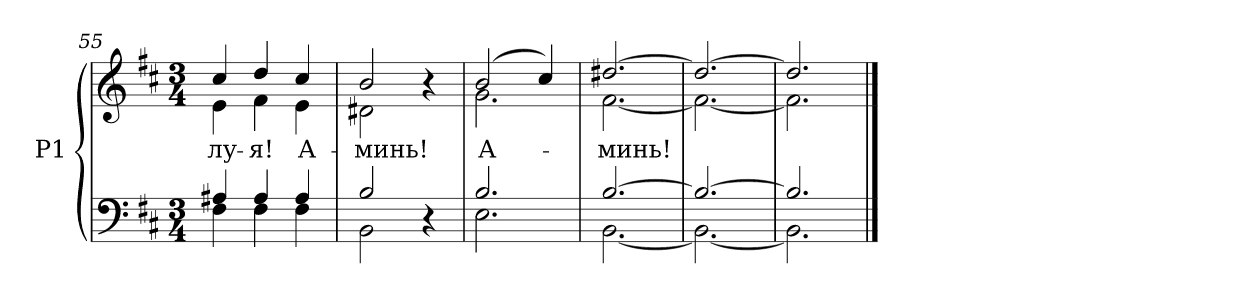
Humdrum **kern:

**kern	**kern	**text
*part1	*part1	*part1
*staff2	*staff1	*staff1
*I"P1	*	*
*clefF4	*clefG2	*
*k[f#c#]	*k[f#c#]	*
*D:	*D:	*
*M3/4	*M3/4	*
=55	=55	=55
*^	*	*
!	!	!	!LO:LY:b:color=#000000
*	*	*^	*
4A#Xi/	4F#i\	4cc#i/	4ei\	-лу-
!	!	!	!	!LO:LY:b:color=#000000
4A#i/	4F#i\	4ddi/	4f#i\	-я!
!	!	!	!	!LO:LY:b:color=#000000
4A#i/	4F#i\	4cc#i/	4ei\	А-
=56	=56	=56	=56	=56
!	!	!	!	!LO:LY:b:color=#000000
2Bi/	2BBi\	2bi/	2d#Xi\	-минь!
4r	4ryy	4r	4ryy	.
=57	=57	=57	=57	=57
!	!	!	!	!LO:LY:b:color=#000000
2.Bi/	2.Ei\	(2bi/	2.gi\	А-
.	.	4cc#i/)	.	.
=58	=58	=58	=58	=58
!	!	!	!	!LO:LY:b:color=#000000
[>2.Bi/	[<2.BBi\	[>2.dd#Xi/	[<2.f#i\	-минь!
=59	=59	=59	=59	=59
2.Bi/_>	2.BBi\_<	2.dd#i/_>	2.f#i\_<	.
=60	=60	=60	=60	=60
2.Bi/]	2.BBi\]	2.dd#i/]	2.f#i\]	.
*v	*v	*	*	*
*	*v	*v	*
==	==	==
*-	*-	*-
